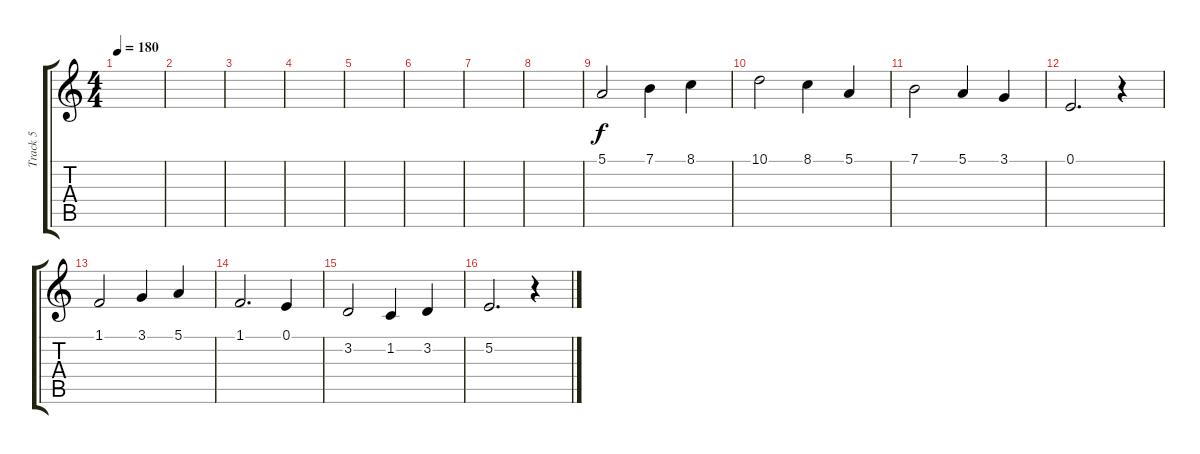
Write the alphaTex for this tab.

\track ("Track 5" "Track 5") {instrument blownbottle}
\staff {score tabs}
\tuning (E4 B3 G3 D3 A2 E2) {hide}
\ts (4 4)
\tempo 180
\clef g2
\ks c
|
|
|
|
|
|
|
|
5.1.2 7.1.4 8.1.4 |
10.1.2 8.1.4 5.1.4 |
7.1.2 5.1.4 3.1.4 |
0.1.2{d} r.4 |
1.1.2 3.1.4 5.1.4 |
1.1.2{d} 0.1.4 |
3.2.2 1.2.4 3.2.4 |
5.2.2{d} r.4
